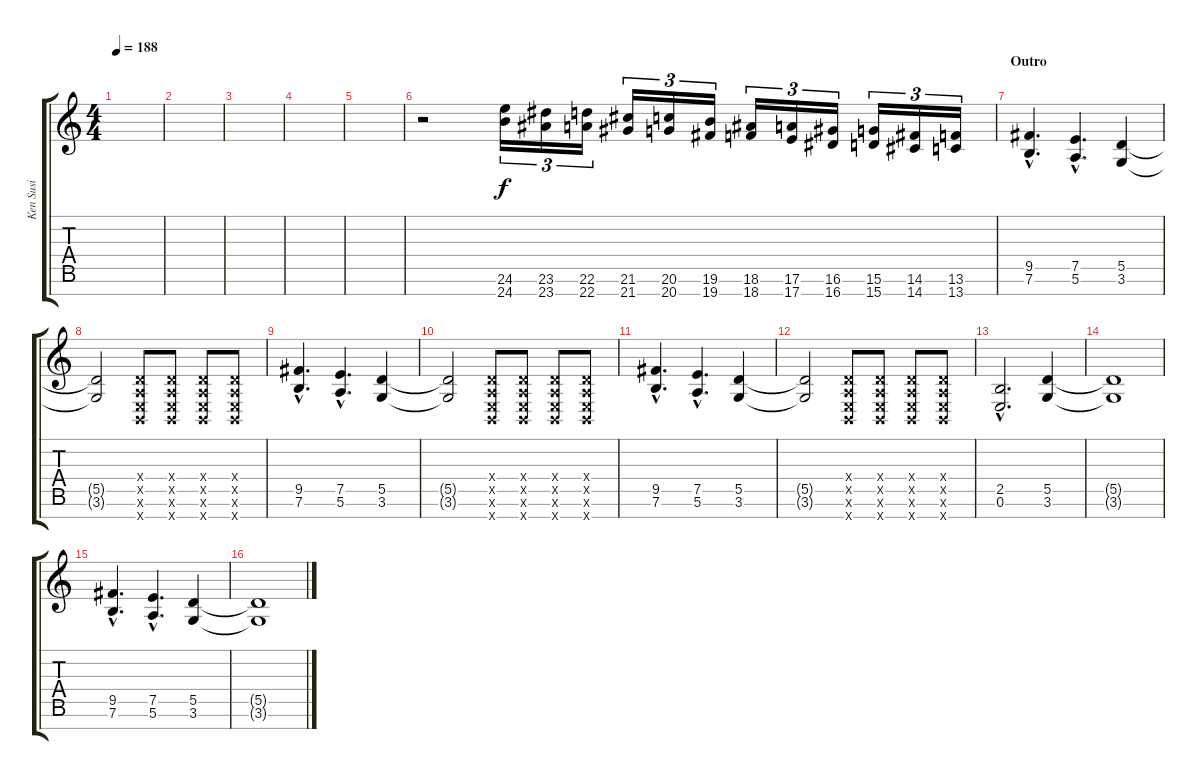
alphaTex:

\track ("Ken Susi" "Ken Susi") {instrument distortionguitar}
\staff {score tabs}
\tuning (E4 B3 G3 D3 A2 E2 B1) {hide}
\ts (4 4)
\tempo 188
\clef g2
\ks c
|
|
|
|
|
r.2 (24.6 24.7).16{tu (3 2) volume 16 instrument guitarfretnoise} (23.6 23.7).16{tu (3 2)} (22.6 22.7).16{tu (3 2)} (21.6 21.7).16{tu (3 2)} (20.6 20.7).16{tu (3 2)} (19.6 19.7).16{tu (3 2)} (18.6 18.7).16{tu (3 2)} (17.6 17.7).16{tu (3 2)} (16.6 16.7).16{tu (3 2)} (15.6 15.7).16{tu (3 2)} (14.6 14.7).16{tu (3 2)} (13.6 13.7).16{tu (3 2)} |
\section ("" "Outro")
(9.5{hac} 7.6{hac}).4{d instrument distortionguitar} (7.5{hac} 5.6{hac}).4{d} (5.5 3.6).4 |
(5.5{t} 3.6{t}).2 (0.4{x} 0.5{x} 0.6{x} 0.7{x}).8 (0.4{x} 0.5{x} 0.6{x} 0.7{x}).8 (0.4{x} 0.5{x} 0.6{x} 0.7{x}).8 (0.4{x} 0.5{x} 0.6{x} 0.7{x}).8 |
(9.5{hac} 7.6{hac}).4{d} (7.5{hac} 5.6{hac}).4{d} (5.5 3.6).4 |
(5.5{t} 3.6{t}).2 (0.4{x} 0.5{x} 0.6{x} 0.7{x}).8 (0.4{x} 0.5{x} 0.6{x} 0.7{x}).8 (0.4{x} 0.5{x} 0.6{x} 0.7{x}).8 (0.4{x} 0.5{x} 0.6{x} 0.7{x}).8 |
(9.5{hac} 7.6{hac}).4{d} (7.5{hac} 5.6{hac}).4{d} (5.5 3.6).4 |
(5.5{t} 3.6{t}).2 (0.4{x} 0.5{x} 0.6{x} 0.7{x}).8 (0.4{x} 0.5{x} 0.6{x} 0.7{x}).8 (0.4{x} 0.5{x} 0.6{x} 0.7{x}).8 (0.4{x} 0.5{x} 0.6{x} 0.7{x}).8 |
(2.5{hac} 0.6{hac}).2{d} (5.5 3.6).4 |
(5.5{t} 3.6{t}).1 |
(9.5{hac} 7.6{hac}).4{d} (7.5{hac} 5.6{hac}).4{d} (5.5 3.6).4 |
(5.5{t} 3.6{t}).1
